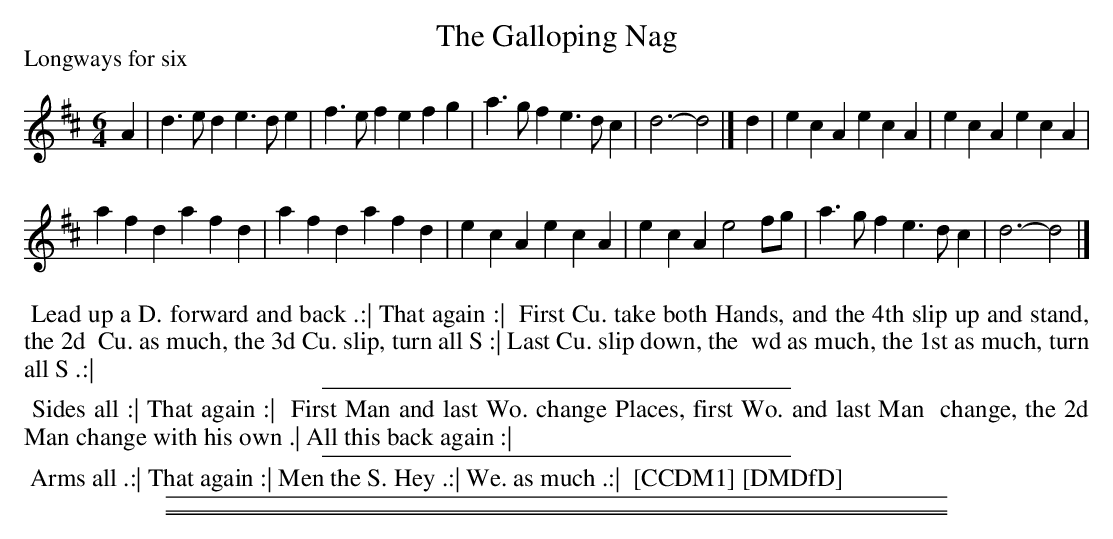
X:1
T: The Galloping Nag
P: Longways for six
M: 6/4
L: 1/4
K: D
A |\
d>ed e>de | f>ef efg | a>gf e>dc | d3- d2 |] d |\
ecA ecA | ecA ecA |
afd afd | afd afd |\
ecA ecA | ecA e2f/g/ | a>gf e>dc | d3- d2 |]
